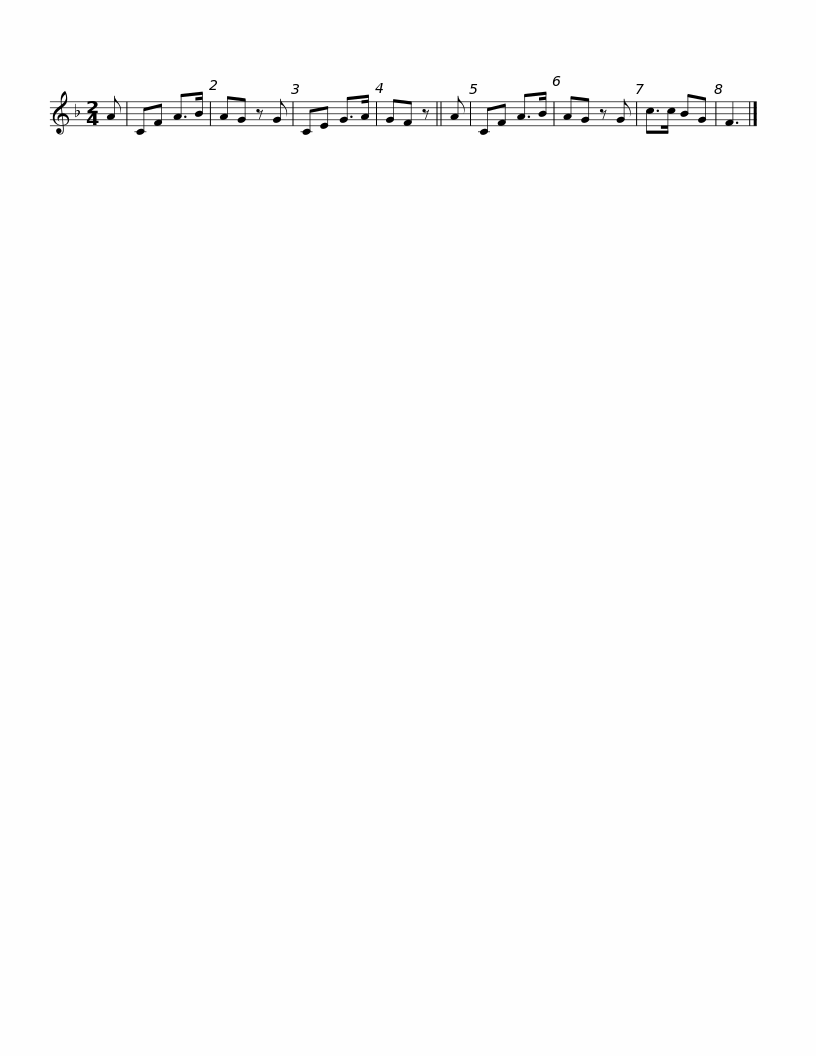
X:1
L:1/8
M:2/4
I:linebreak $
K:F
V:1 treble
V:1
 A | CF A>B | AG z G | CE G>A | GF z || %5
 A | CF A>B | AG z G | c>c BG | F3 |] %10
